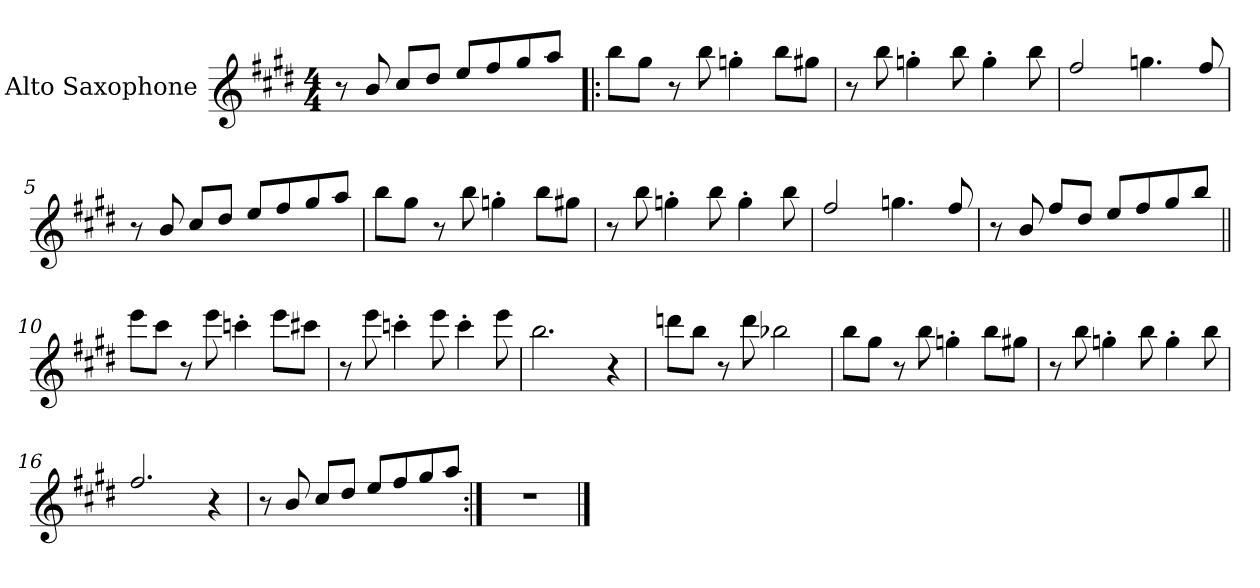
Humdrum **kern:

**kern
*part1
*staff1
*I"Alto Saxophone
*I'A Sax
*clefG2
*ITrd5c9
*k[f#]
*G:
*M4/4
=1
8r
8d/
8e/L
8f#/J
8g/L
8a/
8b/
8cc/J
=2!|:
8dd\L
8b\J
8r
8dd\
4b-X'\
8dd\L
8bn\J
=3
8r
8dd\
4b-X'\
8dd\
4b-'\
8dd\
=4
2a/
4.b-X\
8a/
=5
8r
8d/
8e/L
8f#/J
8g/L
8a/
8b/
8cc/J
!!LO:LB:g=z
=6
8dd\L
8b\J
8r
8dd\
4b-X'\
8dd\L
8bn\J
=7
8r
8dd\
4b-X'\
8dd\
4b-'\
8dd\
=8
2a/
4.b-X\
8a/
=9
8r
8d/
8a/L
8f#/J
8g/L
8a/
8b/
8dd/J
!!LO:LB:g=z
=10||
8gg\L
8ee\J
8r
8gg\
4ee-X'\
8gg\L
8een\J
=11
8r
8gg\
4ee-X'\
8gg\
4ee-'\
8gg\
=12
2.dd\
4r
=13
8ffn\L
8dd\J
8r
8ff\
2dd-X\
!!LO:LB:g=z
=14
8dd\L
8b\J
8r
8dd\
4b-X'\
8dd\L
8bn\J
=15
8r
8dd\
4b-X'\
8dd\
4b-'\
8dd\
=16
2.a/
4r
=17
8r
8d/
8e/L
8f#/J
8g/L
8a/
8b/
8cc/J
=18:|!
1r
==
*-
